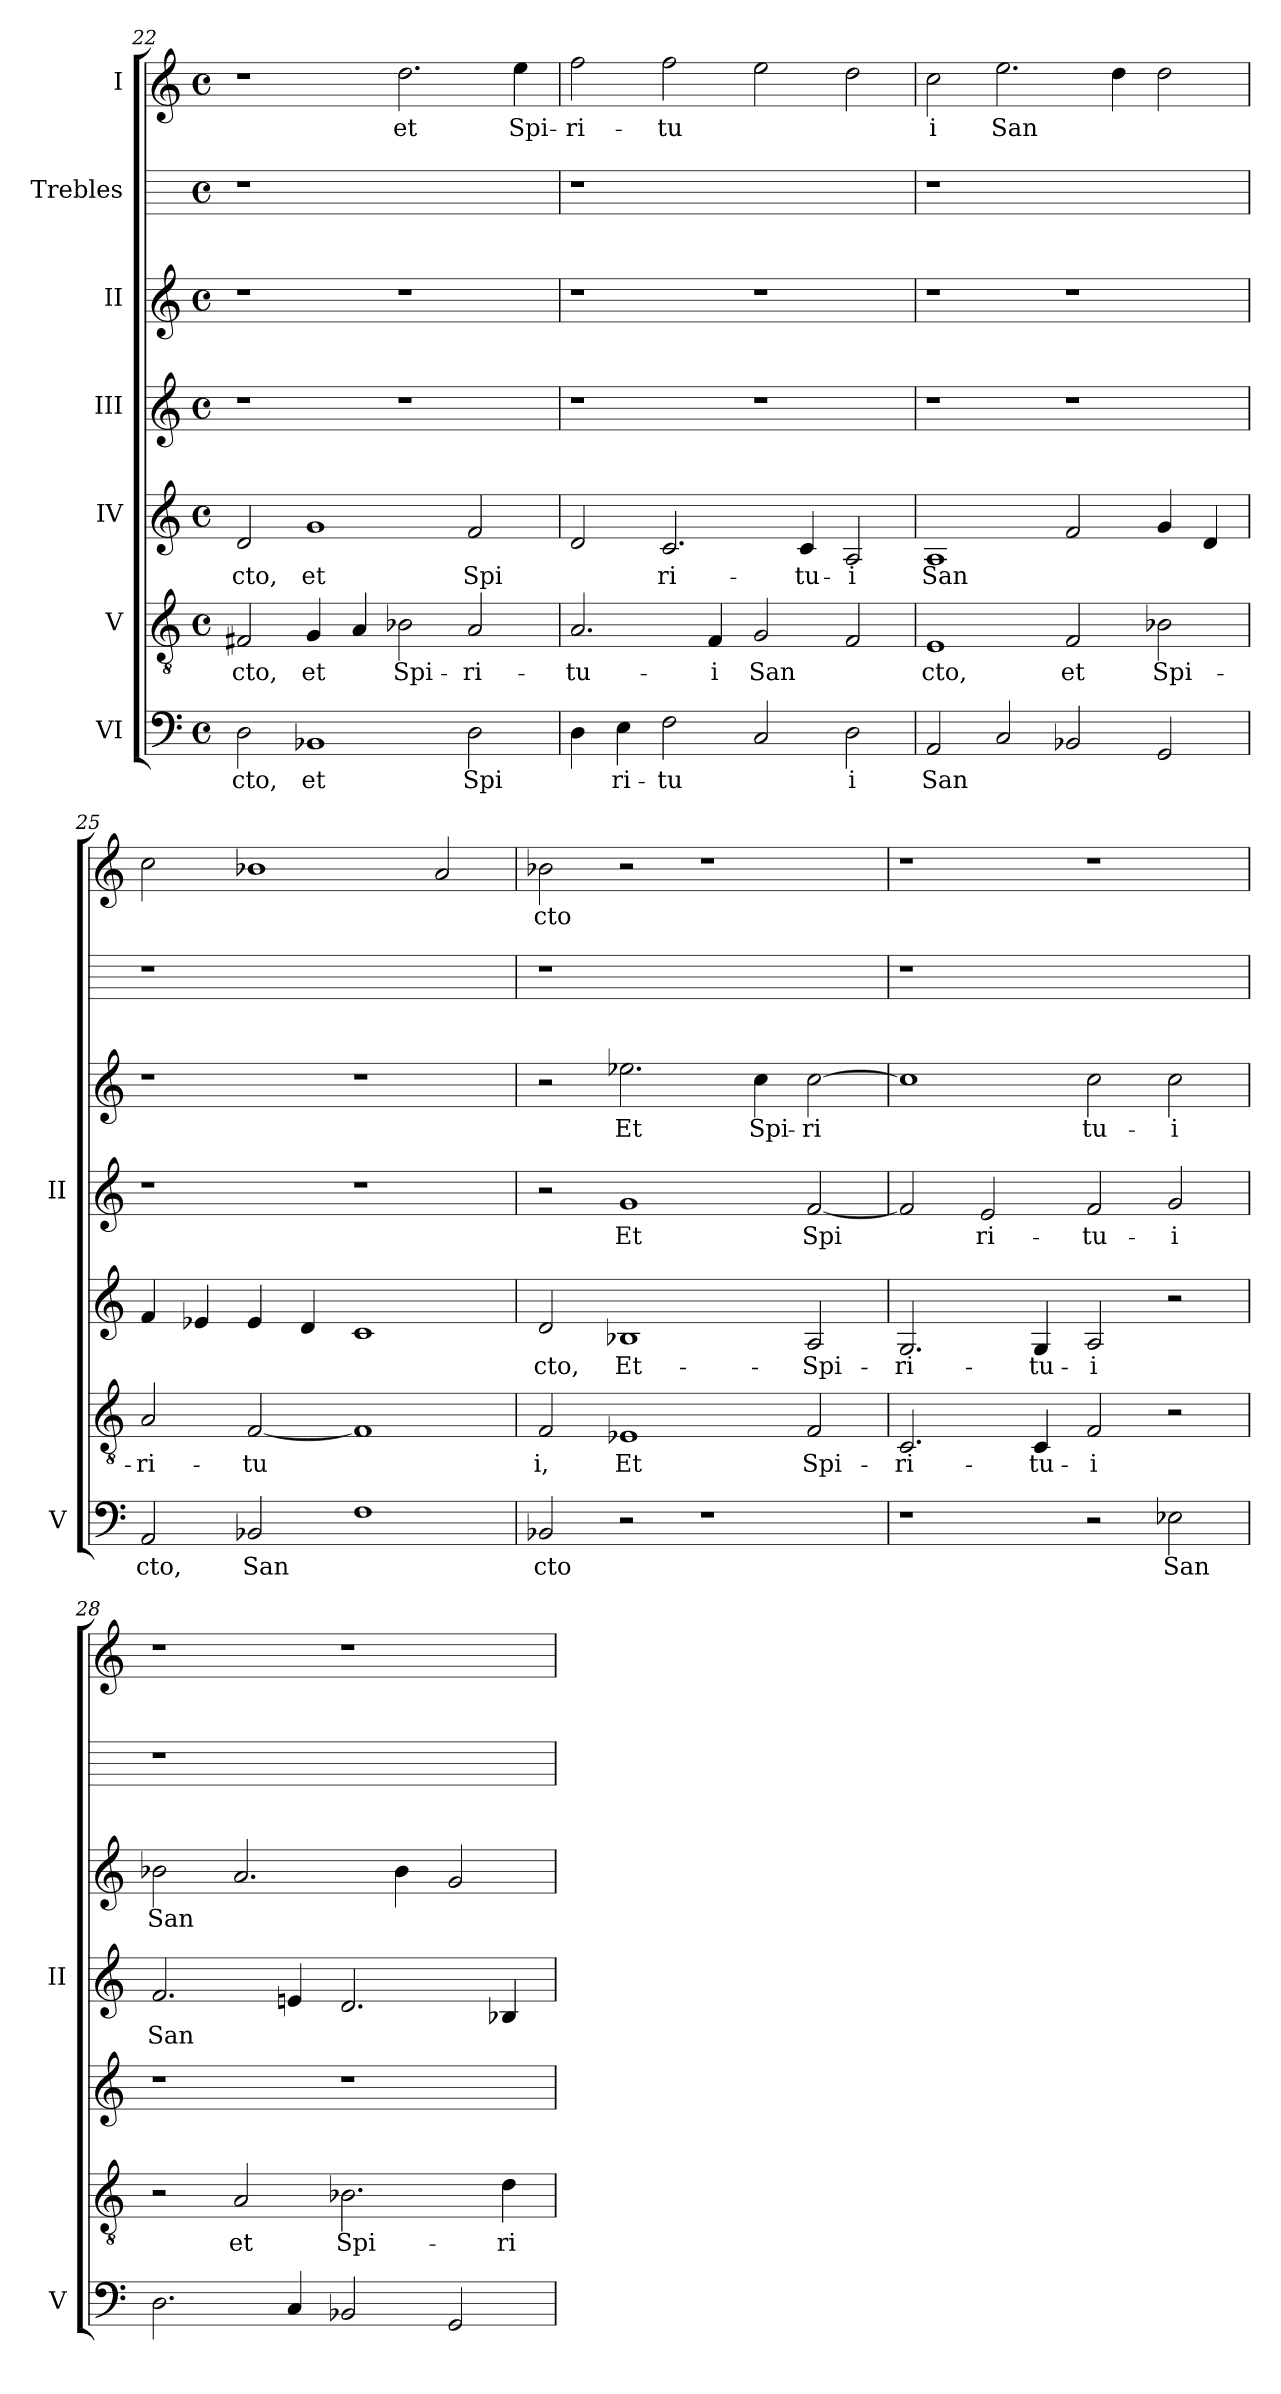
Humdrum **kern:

**kern	**text	**kern	**text	**kern	**text	**kern	**text	**kern	**text	**kern	**kern	**text
*part7	*part7	*part6	*part6	*part5	*part5	*part4	*part4	*part3	*part3	*part2	*part1	*part1
*staff7	*staff7	*staff6	*staff6	*staff5	*staff5	*staff4	*staff4	*staff3	*staff3	*staff2	*staff1	*staff1
*I"VI	*	*I"V	*	*I"IV	*	*I"III	*	*I"II	*	*I"Trebles	*I"I	*
*I'V	*	*	*	*	*	*I'II	*	*	*	*	*	*
*clefF4	*	*clefGv2	*	*clefG2	*	*clefG2	*	*clefG2	*	*	*clefG2	*
*k[]	*	*k[]	*	*k[]	*	*k[]	*	*k[]	*	*k[]	*k[]	*
*C:	*	*C:	*	*C:	*	*C:	*	*C:	*	*C:	*C:	*
*M4/4	*	*M4/4	*	*M4/4	*	*M4/4	*	*M4/4	*	*M4/4	*M4/4	*
*met(c)	*	*met(c)	*	*met(c)	*	*met(c)	*	*met(c)	*	*met(c)	*met(c)	*
=22	=22	=22	=22	=22	=22	=22	=22	=22	=22	=22	=22	=22
!	!LO:LY:b:cj	!	!LO:LY:b:cj	!	!LO:LY:b:cj	!	!	!	!	!	!	!
2D\	-cto,	2F#X/	-cto,	2d/	-cto,	1r	.	1r	.	1r	1r	.
!	!LO:LY:b:cj	!	!LO:LY:b:cj	!	!LO:LY:b:cj	!	!	!	!	!	!	!
1BB-X	et	4G/	et	1g	et	.	.	.	.	.	.	.
!	!	!	!LO:LY:b:cj	!	!	!	!	!	!	!	!	!
.	.	4A/	.	.	.	.	.	.	.	.	.	.
!	!	!	!LO:LY:b:cj	!	!	!	!	!	!	!	!	!LO:LY:b:cj
.	.	2B-X\	Spi-	.	.	1r	.	1r	.	1ryy	2.dd\	-et
!	!LO:LY:b:cj	!	!LO:LY:b:cj	!	!LO:LY:b:cj	!	!	!	!	!	!	!
2D\	Spi-	2A/	-ri-	2f/	Spi-	.	.	.	.	.	.	.
!	!	!	!	!	!	!	!	!	!	!	!	!LO:LY:b:cj
.	.	.	.	.	.	.	.	.	.	.	4ee\	Spi-
=23	=23	=23	=23	=23	=23	=23	=23	=23	=23	=23	=23	=23
!	!LO:LY:b:cj	!	!LO:LY:b:cj	!	!LO:LY:b:cj	!	!	!	!	!	!	!LO:LY:b:cj
4D\	--	2.A/	-tu-	2d/	--	1r	.	1r	.	1r	2ff\	-ri-
!	!LO:LY:b:cj	!	!	!	!	!	!	!	!	!	!	!
4E\	-ri-	.	.	.	.	.	.	.	.	.	.	.
!	!LO:LY:b:cj	!	!	!	!LO:LY:b:cj	!	!	!	!	!	!	!LO:LY:b:cj
2F\	-tu-	.	.	2.c/	-ri-	.	.	.	.	.	2ff\	-tu-
!	!	!	!LO:LY:b:cj	!	!	!	!	!	!	!	!	!
.	.	4F/	-i	.	.	.	.	.	.	.	.	.
!	!LO:LY:b:cj	!	!LO:LY:b:cj	!	!	!	!	!	!	!	!	!LO:LY:b:cj
2C/	--	2G/	San-	.	.	1r	.	1r	.	1ryy	2ee\	--
!	!	!	!	!	!LO:LY:b:cj	!	!	!	!	!	!	!
.	.	.	.	4c/	-tu-	.	.	.	.	.	.	.
!	!LO:LY:b:cj	!	!LO:LY:b:cj	!	!LO:LY:b:cj	!	!	!	!	!	!	!LO:LY:b:cj
2D\	-i	2F/	--	2A/	-i	.	.	.	.	.	2dd\	--
!!LO:PB:g=z
=24	=24	=24	=24	=24	=24	=24	=24	=24	=24	=24	=24	=24
!	!LO:LY:b:cj	!	!LO:LY:b:cj	!	!LO:LY:b:cj	!	!	!	!	!	!	!LO:LY:b:cj
2AA/	San-	1E	-cto,	1A	San-	1r	.	1r	.	1r	2cc\	-i
!	!LO:LY:b:cj	!	!	!	!	!	!	!	!	!	!	!LO:LY:b:cj
2C/	--	.	.	.	.	.	.	.	.	.	2.ee\	San-
!	!LO:LY:b:cj	!	!LO:LY:b:cj	!	!LO:LY:b:cj	!	!	!	!	!	!	!
2BB-X/	--	2F/	et	2f/	--	1r	.	1r	.	1ryy	.	.
!	!	!	!	!	!	!	!	!	!	!	!	!LO:LY:b:cj
.	.	.	.	.	.	.	.	.	.	.	4dd\	--
!	!LO:LY:b:cj	!	!LO:LY:b:cj	!	!LO:LY:b:cj	!	!	!	!	!	!	!LO:LY:b:cj
2GG/	--	2B-X\	Spi-	4g/	--	.	.	.	.	.	2dd\	--
!	!	!	!	!	!LO:LY:b:cj	!	!	!	!	!	!	!
.	.	.	.	4d/	--	.	.	.	.	.	.	.
=25	=25	=25	=25	=25	=25	=25	=25	=25	=25	=25	=25	=25
!	!LO:LY:b:cj	!	!LO:LY:b:cj	!	!LO:LY:b:cj	!	!	!	!	!	!	!LO:LY:b:cj
2AA/	-cto,	2A/	-ri-	4f/	--	1r	.	1r	.	1r	2cc\	--
!	!	!	!	!	!LO:LY:b:cj	!	!	!	!	!	!	!
.	.	.	.	4e-X/	--	.	.	.	.	.	.	.
!	!LO:LY:b:cj	!	!LO:LY:b:cj	!	!LO:LY:b:cj	!	!	!	!	!	!	!LO:LY:b:cj
2BB-X/	San-	[<2F/	-tu-	4e-/	--	.	.	.	.	.	1b-X	--
!	!	!	!	!	!LO:LY:b:cj	!	!	!	!	!	!	!
.	.	.	.	4d/	--	.	.	.	.	.	.	.
!	!LO:LY:b:cj	!	!LO:LY:b:cj	!	!LO:LY:b:cj	!	!	!	!	!	!	!
1F	--	1F]	--	1c	--	1r	.	1r	.	1ryy	.	.
!	!	!	!	!	!	!	!	!	!	!	!	!LO:LY:b:cj
.	.	.	.	.	.	.	.	.	.	.	2a/	--
=26	=26	=26	=26	=26	=26	=26	=26	=26	=26	=26	=26	=26
!	!LO:LY:b:cj	!	!LO:LY:b:cj	!	!LO:LY:b:cj	!	!	!	!	!	!	!LO:LY:b:cj
2BB-X/	-cto	2F/	-i,	2d/	-cto,	2r	.	2r	.	1r	2b-X\	-cto
!	!	!	!LO:LY:b:cj	!	!LO:LY:b:cj	!	!LO:LY:b:cj	!	!LO:LY:b:cj	!	!	!
2r	.	1E-X	Et	1B-X	Et-	1g	-Et	2.ee-X\	Et	.	2r	.
1r	.	.	.	.	.	.	.	.	.	1ryy	1r	.
!	!	!	!	!	!	!	!	!	!LO:LY:b:cj	!	!	!
.	.	.	.	.	.	.	.	4cc\	Spi-	.	.	.
!	!	!	!LO:LY:b:cj	!	!LO:LY:b:cj	!	!LO:LY:b:cj	!	!LO:LY:b:cj	!	!	!
.	.	2F/	Spi-	2A/	-Spi-	[<2f/	Spi-	[>2cc\	-ri-	.	.	.
=27	=27	=27	=27	=27	=27	=27	=27	=27	=27	=27	=27	=27
!	!	!	!LO:LY:b:cj	!	!LO:LY:b:cj	!	!LO:LY:b:cj	!	!LO:LY:b:cj	!	!	!
1r	.	2.C/	-ri-	2.G/	-ri-	2f/]	--	1cc]	--	1r	1r	.
!	!	!	!	!	!	!	!LO:LY:b:cj	!	!	!	!	!
.	.	.	.	.	.	2e/	-ri-	.	.	.	.	.
!	!	!	!LO:LY:b:cj	!	!LO:LY:b:cj	!	!	!	!	!	!	!
.	.	4C/	-tu-	4G/	-tu-	.	.	.	.	.	.	.
!	!	!	!LO:LY:b:cj	!	!LO:LY:b:cj	!	!LO:LY:b:cj	!	!LO:LY:b:cj	!	!	!
2r	.	2F/	-i	2A/	-i	2f/	-tu-	2cc\	-tu-	1ryy	1r	.
!	!LO:LY:b:cj	!	!	!	!	!	!LO:LY:b:cj	!	!LO:LY:b:cj	!	!	!
2E-X\	San-	2r	.	2r	.	2g/	-i	2cc\	-i	.	.	.
!!LO:PB:g=z
=28	=28	=28	=28	=28	=28	=28	=28	=28	=28	=28	=28	=28
!	!LO:LY:b:cj	!	!	!	!	!	!LO:LY:b:cj	!	!LO:LY:b:cj	!	!	!
2.D\	--	2r	.	1r	.	2.f/	San-	2b-X\	San-	1r	1r	.
!	!	!	!LO:LY:b:cj	!	!	!	!	!	!LO:LY:b:cj	!	!	!
.	.	2A/	et	.	.	.	.	2.a/	--	.	.	.
!	!LO:LY:b:cj	!	!	!	!	!	!LO:LY:b:cj	!	!	!	!	!
4C/	--	.	.	.	.	4en/	--	.	.	.	.	.
!	!LO:LY:b:cj	!	!LO:LY:b:cj	!	!	!	!LO:LY:b:cj	!	!	!	!	!
2BB-X/	--	2.B-X\	Spi-	1r	.	2.d/	--	.	.	1ryy	1r	.
!	!	!	!	!	!	!	!	!	!LO:LY:b:cj	!	!	!
.	.	.	.	.	.	.	.	4b-\	--	.	.	.
!	!LO:LY:b:cj	!	!	!	!	!	!	!	!LO:LY:b:cj	!	!	!
2GG/	--	.	.	.	.	.	.	2g/	--	.	.	.
!	!	!	!LO:LY:b:cj	!	!	!	!LO:LY:b:cj	!	!	!	!	!
.	.	4d\	-ri-	.	.	4B-X/	--	.	.	.	.	.
=	=	=	=	=	=	=	=	=	=	=	=	=
*-	*-	*-	*-	*-	*-	*-	*-	*-	*-	*-	*-	*-
